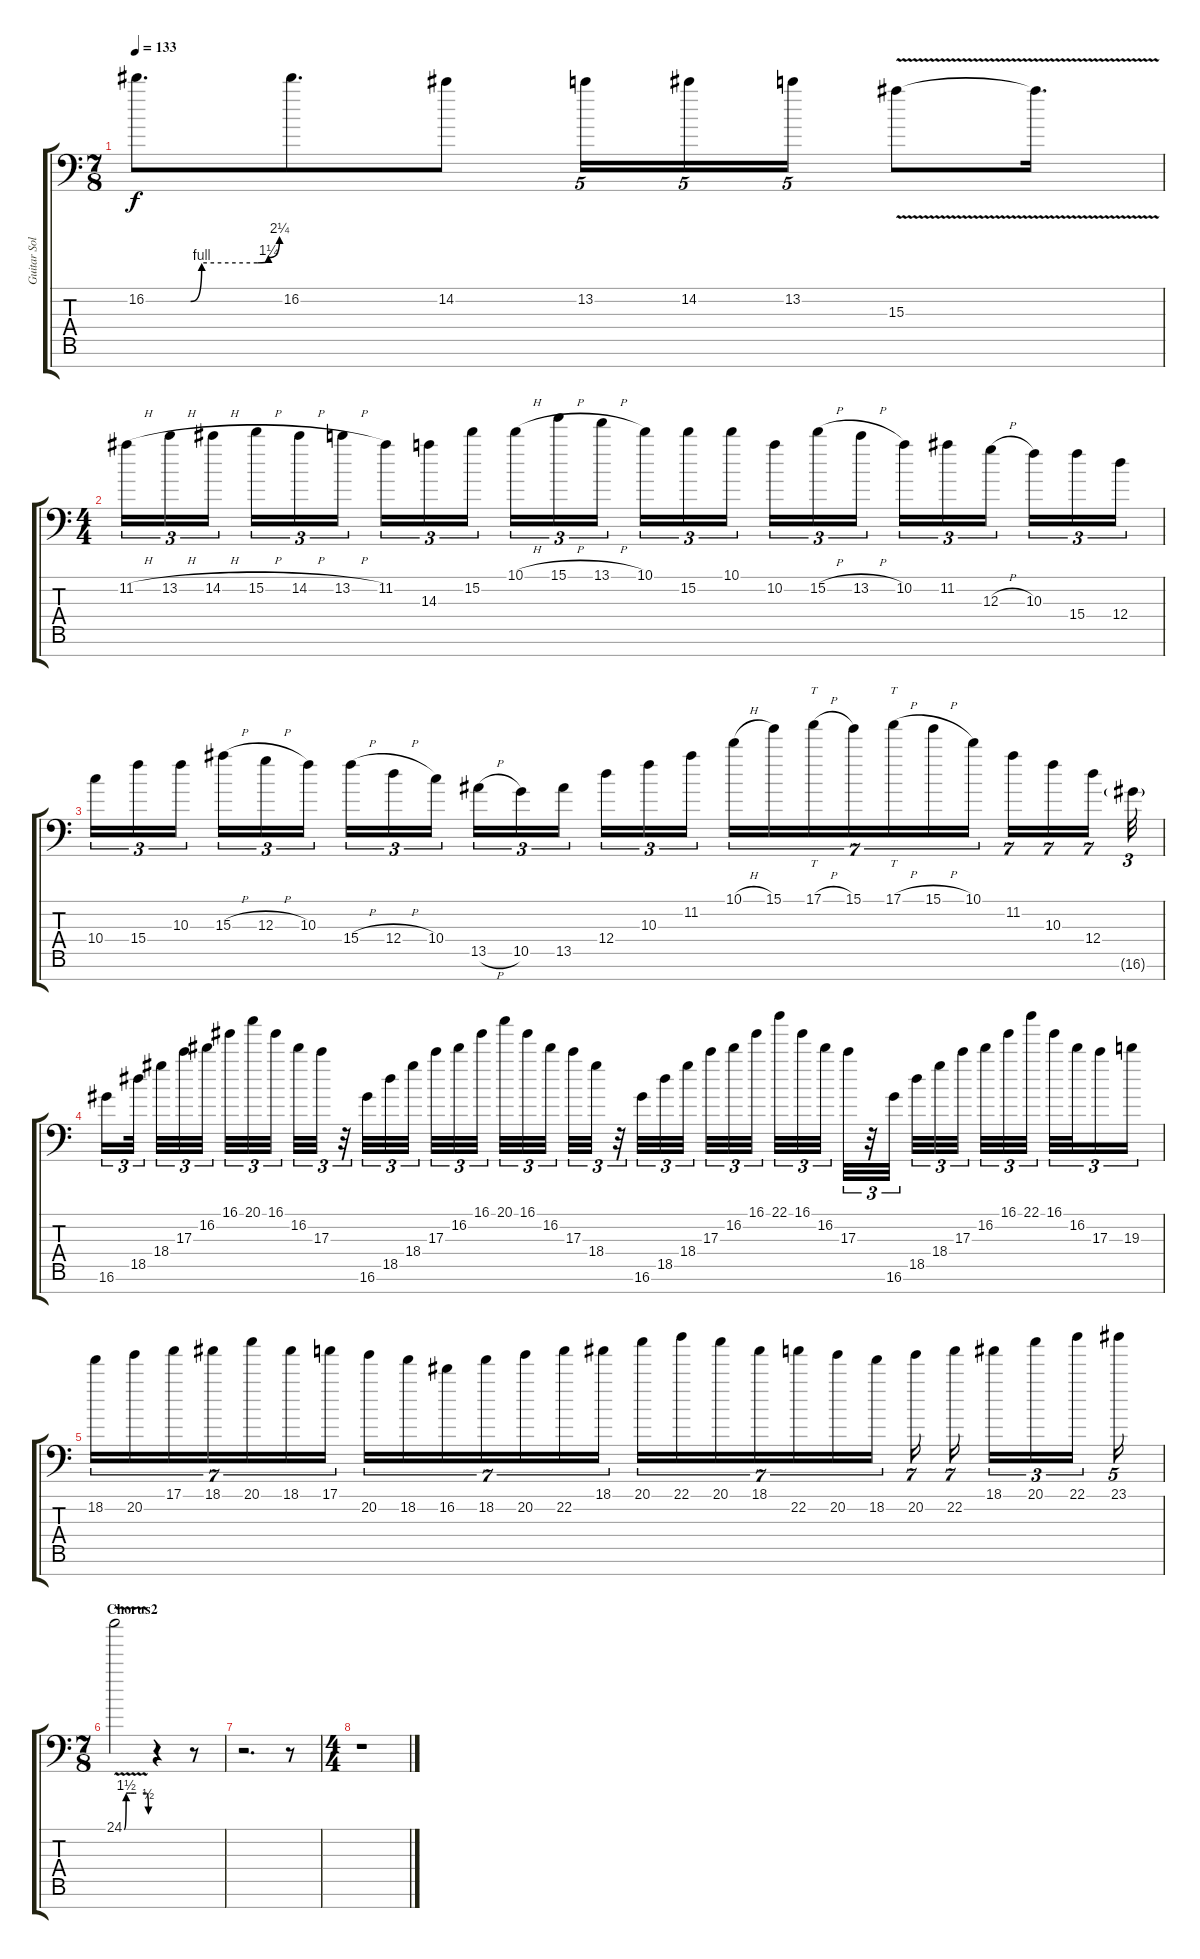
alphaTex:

\track ("Guitar Solo2" "Guitar Sol") {instrument overdrivenguitar}
\staff {score tabs}
\tuning (E4 B3 G3 D3 A2 E2 G1) {hide}
\ts (7 8)
\tempo 133
\clef f4
\ks c
16.2{be (custom 0 0 15 0 20 0 25 4 50 4 55 5 60 9)}.8{d dy f} 16.2.8{d} 14.2.8 13.2.16{tu (5 4)} 14.2.16{tu (5 4)} 13.2.16{tu (5 4)} 15.3{v}.8 15.3{t}.16{d} |
\ts (4 4)
11.2{h}.16{tu (3 2)} 13.2{h}.16{tu (3 2)} 14.2{h}.16{tu (3 2)} 15.2{h}.16{tu (3 2)} 14.2{h}.16{tu (3 2)} 13.2{h}.16{tu (3 2)} 11.2.16{tu (3 2)} 14.3.16{tu (3 2)} 15.2.16{tu (3 2)} 10.1{h}.16{tu (3 2)} 15.1{h}.16{tu (3 2)} 13.1{h}.16{tu (3 2)} 10.1.16{tu (3 2)} 15.2.16{tu (3 2)} 10.1.16{tu (3 2)} 10.2.16{tu (3 2)} 15.2{h}.16{tu (3 2)} 13.2{h}.16{tu (3 2)} 10.2.16{tu (3 2)} 11.2.16{tu (3 2)} 12.3{h}.16{tu (3 2)} 10.3.16{tu (3 2)} 15.4.16{tu (3 2)} 12.4.16{tu (3 2)} |
10.4.16{tu (3 2)} 15.4.16{tu (3 2)} 10.3.16{tu (3 2)} 15.3{h}.16{tu (3 2)} 12.3{h}.16{tu (3 2)} 10.3.16{tu (3 2)} 15.4{h}.16{tu (3 2)} 12.4{h}.16{tu (3 2)} 10.4.16{tu (3 2)} 13.5{h}.16{tu (3 2)} 10.5.16{tu (3 2)} 13.5.16{tu (3 2)} 12.4.16{tu (3 2)} 10.3.16{tu (3 2)} 11.2.16{tu (3 2)} 10.1{h}.16{tu (7 4)} 15.1.16{tu (7 4)} 17.1{h}.16{tt tu (7 4)} 15.1.16{tu (7 4)} 17.1{h}.16{tt tu (7 4)} 15.1{h}.16{tu (7 4)} 10.1.16{tu (7 4)} 11.2.16{tu (7 4)} 10.3.16{tu (7 4)} 12.4.16{tu (7 4)} 16.6{g}.32{tu (3 2)} |
16.6.16{tu (3 2)} 18.5.32{tu (3 2)} 18.4.32{tu (3 2)} 17.3.32{tu (3 2)} 16.2.32{tu (3 2)} 16.1.32{tu (3 2)} 20.1.32{tu (3 2)} 16.1.32{tu (3 2)} 16.2.32{tu (3 2)} 17.3.32{tu (3 2)} r.32{tu (3 2)} 16.6.32{tu (3 2)} 18.5.32{tu (3 2)} 18.4.32{tu (3 2)} 17.3.32{tu (3 2)} 16.2.32{tu (3 2)} 16.1.32{tu (3 2)} 20.1.32{tu (3 2)} 16.1.32{tu (3 2)} 16.2.32{tu (3 2)} 17.3.32{tu (3 2)} 18.4.32{tu (3 2)} r.32{tu (3 2)} 16.6.32{tu (3 2)} 18.5.32{tu (3 2)} 18.4.32{tu (3 2)} 17.3.32{tu (3 2)} 16.2.32{tu (3 2)} 16.1.32{tu (3 2)} 22.1.32{tu (3 2)} 16.1.32{tu (3 2)} 16.2.32{tu (3 2)} 17.3.32{tu (3 2)} r.32{tu (3 2)} 16.6.32{tu (3 2)} 18.5.32{tu (3 2)} 18.4.32{tu (3 2)} 17.3.32{tu (3 2)} 16.2.32{tu (3 2)} 16.1.32{tu (3 2)} 22.1.32{tu (3 2)} 16.1.32{tu (3 2)} 16.2.32{tu (3 2)} 17.3.16{tu (3 2)} 19.3.16{tu (3 2)} |
18.2.16{tu (7 4)} 20.2.16{tu (7 4)} 17.1.16{tu (7 4)} 18.1.16{tu (7 4)} 20.1.16{tu (7 4)} 18.1.16{tu (7 4)} 17.1.16{tu (7 4)} 20.2.16{tu (7 4)} 18.2.16{tu (7 4)} 16.2.16{tu (7 4)} 18.2.16{tu (7 4)} 20.2.16{tu (7 4)} 22.2.16{tu (7 4)} 18.1.16{tu (7 4)} 20.1.16{tu (7 4)} 22.1.16{tu (7 4)} 20.1.16{tu (7 4)} 18.1.16{tu (7 4)} 22.2.16{tu (7 4)} 20.2.16{tu (7 4)} 18.2.16{tu (7 4)} 20.2.16{tu (7 4)} 22.2.16{tu (7 4)} 18.1.16{tu (3 2)} 20.1.16{tu (3 2)} 22.1.16{tu (3 2)} 23.1.16{tu (5 4)} |
\ts (7 8)
\section ("" "Chorus2")
24.1{be (custom 0 0 5 6 10 6 15 6 25 6 30 6 55 6 60 2) v}.2 r.4 r.8 |
r.2{d} r.8 |
\ts (4 4)
r.1
